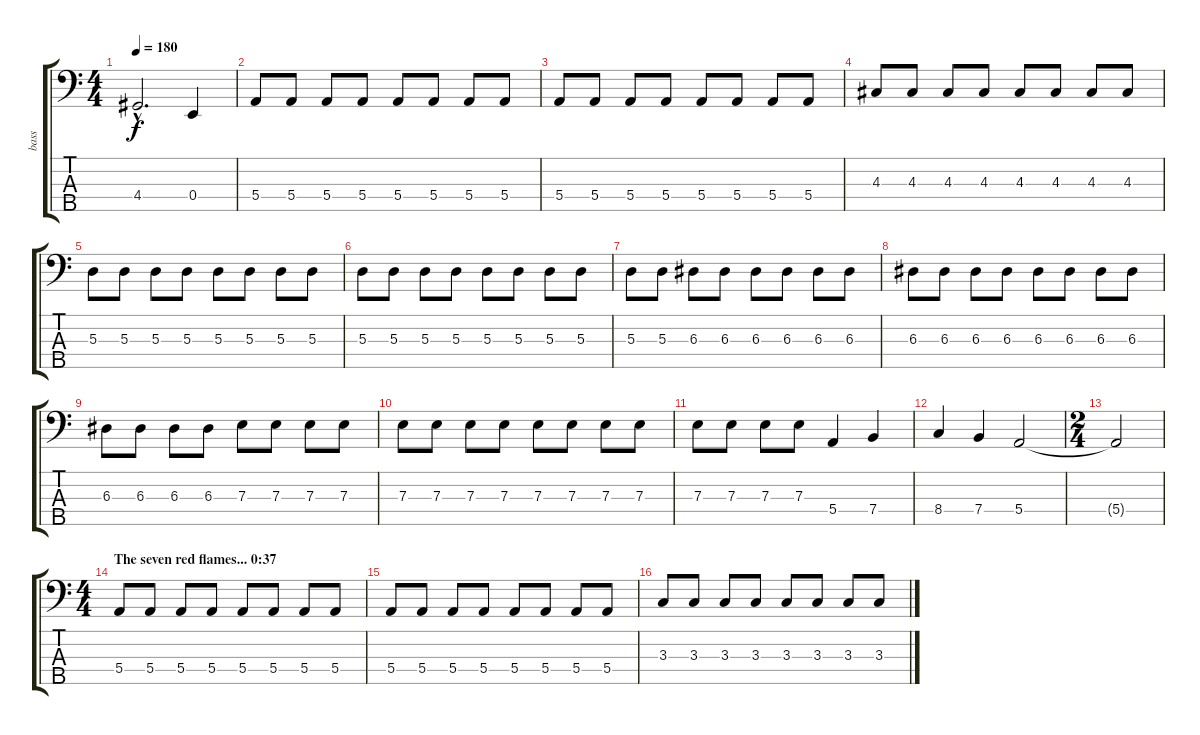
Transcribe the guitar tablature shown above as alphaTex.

\track ("bass" "bass") {instrument electricbassfinger}
\staff {score tabs}
\tuning (G2 D2 A1 E1 B0) {hide}
\ts (4 4)
\tempo 180
\clef f4
\ks c
4.4{hac}.2{d dy f} 0.4.4 |
5.4.8 5.4.8 5.4.8 5.4.8 5.4.8 5.4.8 5.4.8 5.4.8 |
5.4.8 5.4.8 5.4.8 5.4.8 5.4.8 5.4.8 5.4.8 5.4.8 |
4.3.8 4.3.8 4.3.8 4.3.8 4.3.8 4.3.8 4.3.8 4.3.8 |
5.3.8 5.3.8 5.3.8 5.3.8 5.3.8 5.3.8 5.3.8 5.3.8 |
5.3.8 5.3.8 5.3.8 5.3.8 5.3.8 5.3.8 5.3.8 5.3.8 |
5.3.8 5.3.8 6.3.8 6.3.8 6.3.8 6.3.8 6.3.8 6.3.8 |
6.3.8 6.3.8 6.3.8 6.3.8 6.3.8 6.3.8 6.3.8 6.3.8 |
6.3.8 6.3.8 6.3.8 6.3.8 7.3.8 7.3.8 7.3.8 7.3.8 |
7.3.8 7.3.8 7.3.8 7.3.8 7.3.8 7.3.8 7.3.8 7.3.8 |
7.3.8 7.3.8 7.3.8 7.3.8 5.4.4 7.4.4 |
8.4.4 7.4.4 5.4.2 |
\ts (2 4)
5.4{t}.2 |
\ts (4 4)
\section ("" "The seven red flames... 0:37")
5.4.8 5.4.8 5.4.8 5.4.8 5.4.8 5.4.8 5.4.8 5.4.8 |
5.4.8 5.4.8 5.4.8 5.4.8 5.4.8 5.4.8 5.4.8 5.4.8 |
3.3.8 3.3.8 3.3.8 3.3.8 3.3.8 3.3.8 3.3.8 3.3.8
